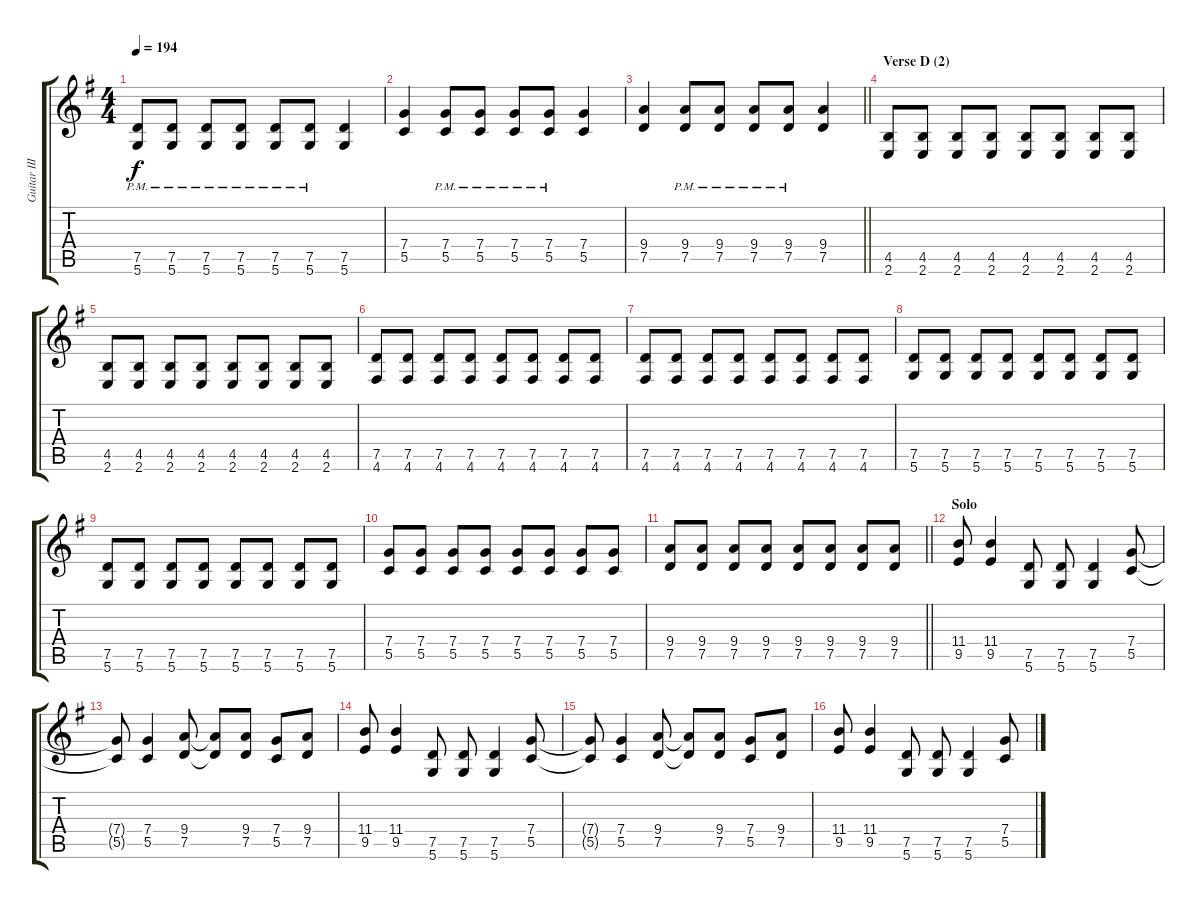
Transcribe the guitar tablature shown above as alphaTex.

\track ("Guitar III" "Guitar III") {instrument distortionguitar}
\staff {score tabs}
\tuning (D4 A3 F3 C3 G2 D2) {hide}
\ts (4 4)
\tempo 194
\clef g2
\ks eminor
(7.5{pm} 5.6{pm}).8{dy f} (7.5{pm} 5.6{pm}).8 (7.5{pm} 5.6{pm}).8 (7.5{pm} 5.6{pm}).8 (7.5{pm} 5.6{pm}).8 (7.5{pm} 5.6{pm}).8 (7.5 5.6).4 |
(7.4 5.5).4 (7.4{pm} 5.5{pm}).8 (7.4{pm} 5.5{pm}).8 (7.4{pm} 5.5{pm}).8 (7.4{pm} 5.5{pm}).8 (7.4 5.5).4 |
\barLineRight lightlight
(9.4 7.5).4 (9.4{pm} 7.5{pm}).8 (9.4{pm} 7.5{pm}).8 (9.4{pm} 7.5{pm}).8 (9.4{pm} 7.5{pm}).8 (9.4 7.5).4 |
\section ("" "Verse D (2)")
(4.5 2.6).8 (4.5 2.6).8 (4.5 2.6).8 (4.5 2.6).8 (4.5 2.6).8 (4.5 2.6).8 (4.5 2.6).8 (4.5 2.6).8 |
(4.5 2.6).8 (4.5 2.6).8 (4.5 2.6).8 (4.5 2.6).8 (4.5 2.6).8 (4.5 2.6).8 (4.5 2.6).8 (4.5 2.6).8 |
(7.5 4.6).8 (7.5 4.6).8 (7.5 4.6).8 (7.5 4.6).8 (7.5 4.6).8 (7.5 4.6).8 (7.5 4.6).8 (7.5 4.6).8 |
(7.5 4.6).8 (7.5 4.6).8 (7.5 4.6).8 (7.5 4.6).8 (7.5 4.6).8 (7.5 4.6).8 (7.5 4.6).8 (7.5 4.6).8 |
(7.5 5.6).8 (7.5 5.6).8 (7.5 5.6).8 (7.5 5.6).8 (7.5 5.6).8 (7.5 5.6).8 (7.5 5.6).8 (7.5 5.6).8 |
(7.5 5.6).8 (7.5 5.6).8 (7.5 5.6).8 (7.5 5.6).8 (7.5 5.6).8 (7.5 5.6).8 (7.5 5.6).8 (7.5 5.6).8 |
(7.4 5.5).8 (7.4 5.5).8 (7.4 5.5).8 (7.4 5.5).8 (7.4 5.5).8 (7.4 5.5).8 (7.4 5.5).8 (7.4 5.5).8 |
\barLineRight lightlight
(9.4 7.5).8 (9.4 7.5).8 (9.4 7.5).8 (9.4 7.5).8 (9.4 7.5).8 (9.4 7.5).8 (9.4 7.5).8 (9.4 7.5).8 |
\section ("" "Solo")
(11.4 9.5).8 (11.4 9.5).4 (7.5 5.6).8 (7.5 5.6).8 (7.5 5.6).4 (7.4 5.5).8 |
(7.4{t} 5.5{t}).8 (7.4 5.5).4 (9.4 7.5).8 (9.4{t} 7.5{t}).8 (9.4 7.5).8 (7.4 5.5).8 (9.4 7.5).8 |
(11.4 9.5).8 (11.4 9.5).4 (7.5 5.6).8 (7.5 5.6).8 (7.5 5.6).4 (7.4 5.5).8 |
(7.4{t} 5.5{t}).8 (7.4 5.5).4 (9.4 7.5).8 (9.4{t} 7.5{t}).8 (9.4 7.5).8 (7.4 5.5).8 (9.4 7.5).8 |
(11.4 9.5).8 (11.4 9.5).4 (7.5 5.6).8 (7.5 5.6).8 (7.5 5.6).4 (7.4 5.5).8
